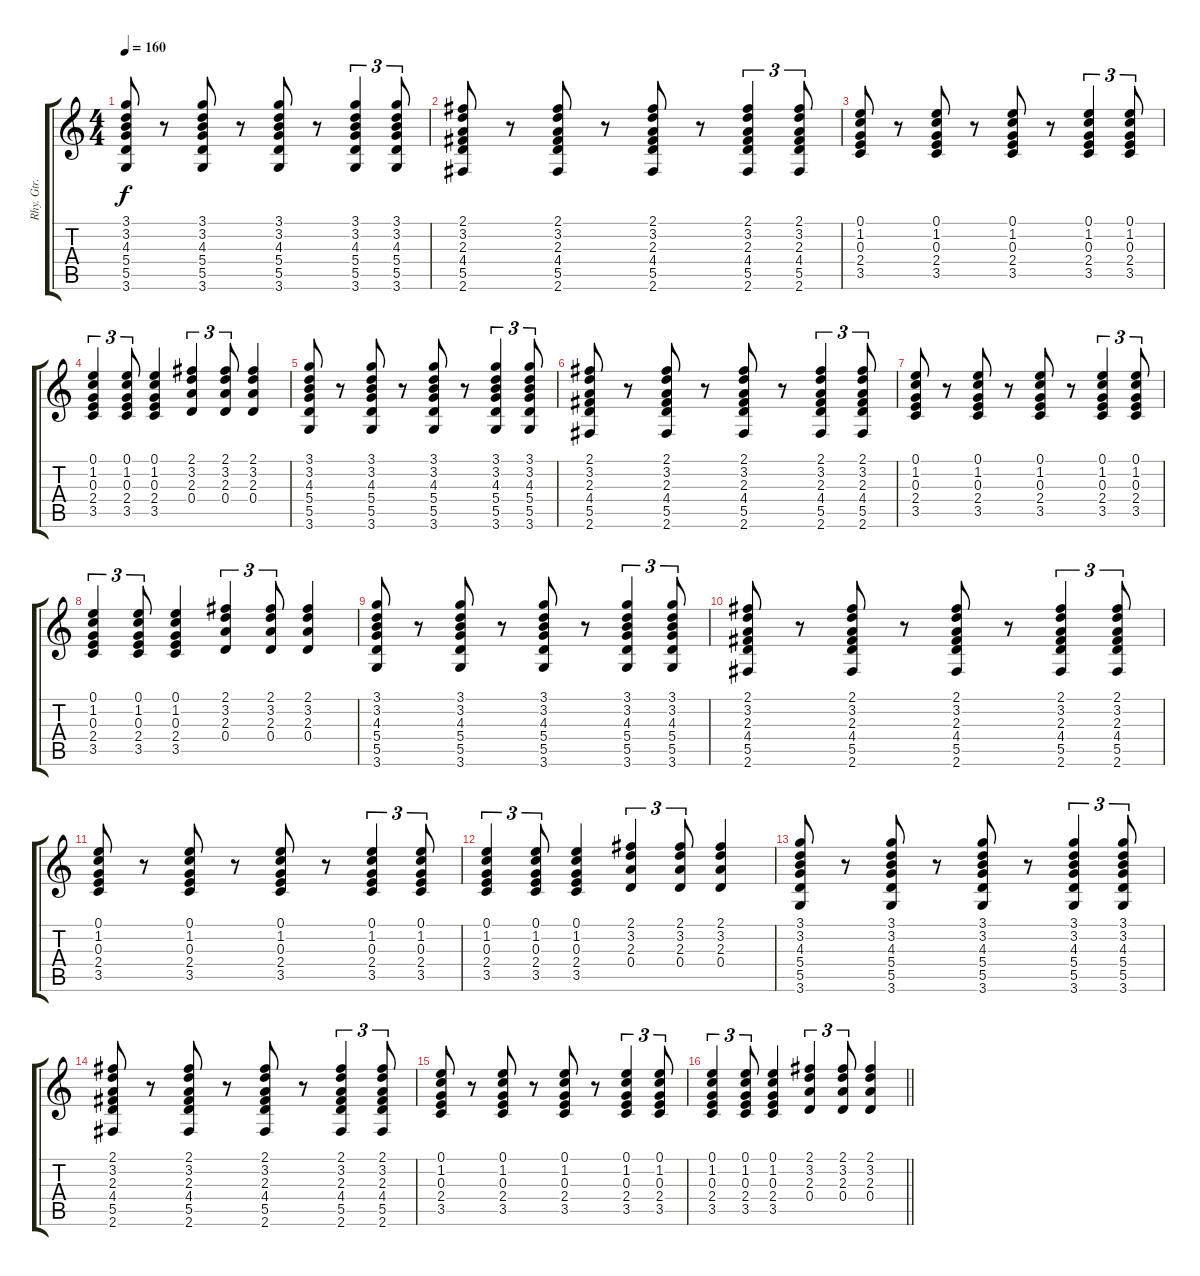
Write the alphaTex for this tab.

\track ("Rhy. Gtr. 1" "Rhy. Gtr. ") {instrument acousticguitarsteel}
\staff {score tabs}
\tuning (E4 B3 G3 D3 A2 E2) {hide}
\ts (4 4)
\tempo 160
\clef g2
\ks c
(3.1 3.2 4.3 5.4 5.5 3.6).8{dy f} r.8 (3.1 3.2 4.3 5.4 5.5 3.6).8 r.8 (3.1 3.2 4.3 5.4 5.5 3.6).8 r.8 (3.1 3.2 4.3 5.4 5.5 3.6).4{tu (3 2)} (3.1 3.2 4.3 5.4 5.5 3.6).8{tu (3 2)} |
(2.1 3.2 2.3 4.4 5.5 2.6).8 r.8 (2.1 3.2 2.3 4.4 5.5 2.6).8 r.8 (2.1 3.2 2.3 4.4 5.5 2.6).8 r.8 (2.1 3.2 2.3 4.4 5.5 2.6).4{tu (3 2)} (2.1 3.2 2.3 4.4 5.5 2.6).8{tu (3 2)} |
(0.1 1.2 0.3 2.4 3.5).8 r.8 (0.1 1.2 0.3 2.4 3.5).8 r.8 (0.1 1.2 0.3 2.4 3.5).8 r.8 (0.1 1.2 0.3 2.4 3.5).4{tu (3 2)} (0.1 1.2 0.3 2.4 3.5).8{tu (3 2)} |
(0.1 1.2 0.3 2.4 3.5).4{tu (3 2)} (0.1 1.2 0.3 2.4 3.5).8{tu (3 2)} (0.1 1.2 0.3 2.4 3.5).4 (2.1 3.2 2.3 0.4).4{tu (3 2)} (2.1 3.2 2.3 0.4).8{tu (3 2)} (2.1 3.2 2.3 0.4).4 |
(3.1 3.2 4.3 5.4 5.5 3.6).8 r.8 (3.1 3.2 4.3 5.4 5.5 3.6).8 r.8 (3.1 3.2 4.3 5.4 5.5 3.6).8 r.8 (3.1 3.2 4.3 5.4 5.5 3.6).4{tu (3 2)} (3.1 3.2 4.3 5.4 5.5 3.6).8{tu (3 2)} |
(2.1 3.2 2.3 4.4 5.5 2.6).8 r.8 (2.1 3.2 2.3 4.4 5.5 2.6).8 r.8 (2.1 3.2 2.3 4.4 5.5 2.6).8 r.8 (2.1 3.2 2.3 4.4 5.5 2.6).4{tu (3 2)} (2.1 3.2 2.3 4.4 5.5 2.6).8{tu (3 2)} |
(0.1 1.2 0.3 2.4 3.5).8 r.8 (0.1 1.2 0.3 2.4 3.5).8 r.8 (0.1 1.2 0.3 2.4 3.5).8 r.8 (0.1 1.2 0.3 2.4 3.5).4{tu (3 2)} (0.1 1.2 0.3 2.4 3.5).8{tu (3 2)} |
(0.1 1.2 0.3 2.4 3.5).4{tu (3 2)} (0.1 1.2 0.3 2.4 3.5).8{tu (3 2)} (0.1 1.2 0.3 2.4 3.5).4 (2.1 3.2 2.3 0.4).4{tu (3 2)} (2.1 3.2 2.3 0.4).8{tu (3 2)} (2.1 3.2 2.3 0.4).4 |
(3.1 3.2 4.3 5.4 5.5 3.6).8 r.8 (3.1 3.2 4.3 5.4 5.5 3.6).8 r.8 (3.1 3.2 4.3 5.4 5.5 3.6).8 r.8 (3.1 3.2 4.3 5.4 5.5 3.6).4{tu (3 2)} (3.1 3.2 4.3 5.4 5.5 3.6).8{tu (3 2)} |
(2.1 3.2 2.3 4.4 5.5 2.6).8 r.8 (2.1 3.2 2.3 4.4 5.5 2.6).8 r.8 (2.1 3.2 2.3 4.4 5.5 2.6).8 r.8 (2.1 3.2 2.3 4.4 5.5 2.6).4{tu (3 2)} (2.1 3.2 2.3 4.4 5.5 2.6).8{tu (3 2)} |
(0.1 1.2 0.3 2.4 3.5).8 r.8 (0.1 1.2 0.3 2.4 3.5).8 r.8 (0.1 1.2 0.3 2.4 3.5).8 r.8 (0.1 1.2 0.3 2.4 3.5).4{tu (3 2)} (0.1 1.2 0.3 2.4 3.5).8{tu (3 2)} |
(0.1 1.2 0.3 2.4 3.5).4{tu (3 2)} (0.1 1.2 0.3 2.4 3.5).8{tu (3 2)} (0.1 1.2 0.3 2.4 3.5).4 (2.1 3.2 2.3 0.4).4{tu (3 2)} (2.1 3.2 2.3 0.4).8{tu (3 2)} (2.1 3.2 2.3 0.4).4 |
(3.1 3.2 4.3 5.4 5.5 3.6).8 r.8 (3.1 3.2 4.3 5.4 5.5 3.6).8 r.8 (3.1 3.2 4.3 5.4 5.5 3.6).8 r.8 (3.1 3.2 4.3 5.4 5.5 3.6).4{tu (3 2)} (3.1 3.2 4.3 5.4 5.5 3.6).8{tu (3 2)} |
(2.1 3.2 2.3 4.4 5.5 2.6).8 r.8 (2.1 3.2 2.3 4.4 5.5 2.6).8 r.8 (2.1 3.2 2.3 4.4 5.5 2.6).8 r.8 (2.1 3.2 2.3 4.4 5.5 2.6).4{tu (3 2)} (2.1 3.2 2.3 4.4 5.5 2.6).8{tu (3 2)} |
(0.1 1.2 0.3 2.4 3.5).8 r.8 (0.1 1.2 0.3 2.4 3.5).8 r.8 (0.1 1.2 0.3 2.4 3.5).8 r.8 (0.1 1.2 0.3 2.4 3.5).4{tu (3 2)} (0.1 1.2 0.3 2.4 3.5).8{tu (3 2)} |
\barLineRight lightlight
(0.1 1.2 0.3 2.4 3.5).4{tu (3 2)} (0.1 1.2 0.3 2.4 3.5).8{tu (3 2)} (0.1 1.2 0.3 2.4 3.5).4 (2.1 3.2 2.3 0.4).4{tu (3 2)} (2.1 3.2 2.3 0.4).8{tu (3 2)} (2.1 3.2 2.3 0.4).4
